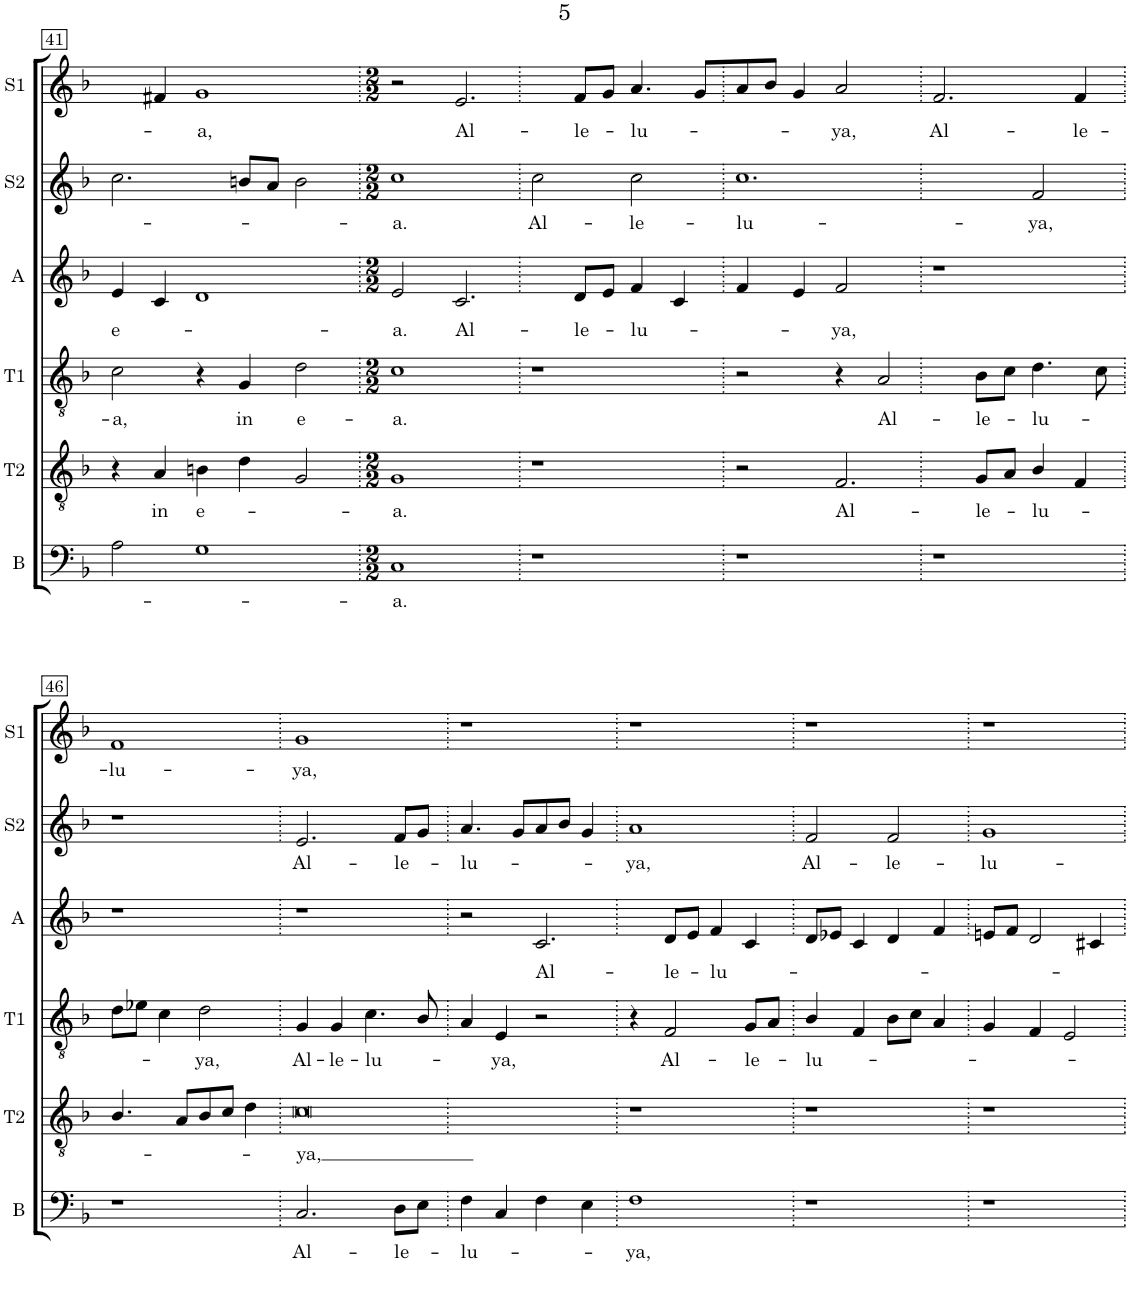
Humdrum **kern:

**kern	**text	**kern	**text	**kern	**text	**kern	**text	**kern	**text	**kern	**text
*part6	*part6	*part5	*part5	*part4	*part4	*part3	*part3	*part2	*part2	*part1	*part1
*staff6	*staff6	*staff5	*staff5	*staff4	*staff4	*staff3	*staff3	*staff2	*staff2	*staff1	*staff1
*I"Bass	*	*I"Tenor 2	*	*I"Tenor 1	*	*I"Alto	*	*I"Soprano 2	*	*I"Soprano 1	*
*I'B	*	*I'T2	*	*I'T1	*	*I'A	*	*I'S2	*	*I'S1	*
!!LO:PB:g=z
*clefF4	*	*clefGv2	*	*clefGv2	*	*clefG2	*	*clefG2	*	*clefG2	*
*k[b-]	*	*k[b-]	*	*k[b-]	*	*k[b-]	*	*k[b-]	*	*k[b-]	*
*F:	*	*F:	*	*F:	*	*F:	*	*F:	*	*F:	*
*M3/2	*	*M3/2	*	*M3/2	*	*M3/2	*	*M3/2	*	*M3/2	*
=41	=41	=41	=41	=41	=41	=41	=41	=41	=41	=41	=41
!	!	!	!	!	!LO:LY:b	!	!LO:LY:b	!	!	!	!
2A\	.	4r	.	2c\	-a,	4e/	e-	2.cc\	.	4g/]	.
!	!	!	!LO:LY:b	!	!	!	!	!	!	!	!
.	.	4A/	in	.	.	4c/	.	.	.	4f#X/	.
!	!	!	!LO:LY:b	!	!	!	!	!	!	!	!LO:LY:b
1G	.	4Bn\	e-	4r	.	1d	.	.	.	1g	-a,
!	!	!	!	!	!LO:LY:b	!	!	!	!	!	!
.	.	4d\	.	4G/	in	.	.	8bn/L	.	.	.
.	.	.	.	.	.	.	.	8a/J	.	.	.
!	!	!	!	!	!LO:LY:b	!	!	!	!	!	!
.	.	2G/	.	2d\	e-	.	.	2b\	.	.	.
=42.	=42.	=42.	=42.	=42.	=42.	=42.	=42.	=42.	=42.	=42.	=42.
*M2/2	*	*M2/2	*	*M2/2	*	*M2/2	*	*M2/2	*	*M2/2	*
!	!LO:LY:b	!	!LO:LY:b	!	!LO:LY:b	!	!LO:LY:b	!	!LO:LY:b	!	!
1C	-a.	1G	-a.	1c	-a.	2e/	-a.	1cc	-a.	2r	.
!	!	!	!	!	!	!LO:N:vis=2.	!LO:LY:b	!	!	!LO:N:vis=2.	!LO:LY:b
.	.	.	.	.	.	[2c/	Al-	.	.	[2e/	Al-
=43.	=43.	=43.	=43.	=43.	=43.	=43.	=43.	=43.	=43.	=43.	=43.
!	!	!	!	!	!	!	!	!	!LO:LY:b	!	!
1r	.	1r	.	1r	.	4c/]	.	2cc\	Al-	4e/]	.
!	!	!	!	!	!	!	!LO:LY:b	!	!	!	!LO:LY:b
.	.	.	.	.	.	8d/L	-le-	.	.	8f/L	-le-
.	.	.	.	.	.	8e/J	.	.	.	8g/J	.
!	!	!	!	!	!	!	!LO:LY:b	!	!LO:LY:b	!	!LO:LY:b
.	.	.	.	.	.	4f/	-lu-	2cc\	-le-	4.a/	-lu-
.	.	.	.	.	.	4c/	.	.	.	.	.
.	.	.	.	.	.	.	.	.	.	8g/L	.
=44.	=44.	=44.	=44.	=44.	=44.	=44.	=44.	=44.	=44.	=44.	=44.
!	!	!	!	!	!	!	!	!LO:N:vis=1.	!LO:LY:b	!	!
1r	.	2r	.	2r	.	4f/	.	[1cc	-lu-	8a/	.
.	.	.	.	.	.	.	.	.	.	8b-/J	.
.	.	.	.	.	.	4e/	.	.	.	4g/	.
!	!	!LO:N:vis=2.	!LO:LY:b	!	!	!	!LO:LY:b	!	!	!	!LO:LY:b
.	.	[2F/	Al-	4r	.	2f/	-ya,	.	.	2a/	-ya,
!	!	!	!	!	!LO:LY:b	!	!	!	!	!	!
.	.	.	.	[4A/	Al-	.	.	.	.	.	.
=45.	=45.	=45.	=45.	=45.	=45.	=45.	=45.	=45.	=45.	=45.	=45.
!	!	!	!	!	!	!	!	!	!	!	!LO:LY:b
1r	.	4F/]	.	4A/]	.	1r	.	2cc\]	.	2.f/	Al-
!	!	!	!LO:LY:b	!	!LO:LY:b	!	!	!	!	!	!
.	.	8G/L	-le-	8B-\L	-le-	.	.	.	.	.	.
.	.	8A/J	.	8c\J	.	.	.	.	.	.	.
!	!	!	!LO:LY:b	!	!LO:LY:b	!	!	!	!LO:LY:b	!	!
.	.	4B-/	-lu-	4.d\	-lu-	.	.	2f/	-ya,	.	.
!	!	!	!	!	!	!	!	!	!	!	!LO:LY:b
.	.	4F/	.	.	.	.	.	.	.	4f/	-le-
.	.	.	.	8c\	.	.	.	.	.	.	.
!!LO:LB:g=z
=46.	=46.	=46.	=46.	=46.	=46.	=46.	=46.	=46.	=46.	=46.	=46.
!	!	!	!	!	!	!	!	!	!	!	!LO:LY:b
1r	.	4.B-/	.	8d\L	.	1r	.	1r	.	1f	-lu-
.	.	.	.	8e-X\J	.	.	.	.	.	.	.
.	.	.	.	4c\	.	.	.	.	.	.	.
.	.	8A/L	.	.	.	.	.	.	.	.	.
!	!	!	!	!	!LO:LY:b	!	!	!	!	!	!
.	.	8B-/	.	2d\	-ya,	.	.	.	.	.	.
.	.	8c/J	.	.	.	.	.	.	.	.	.
.	.	4d\	.	.	.	.	.	.	.	.	.
=47.	=47.	=47.	=47.	=47.	=47.	=47.	=47.	=47.	=47.	=47.	=47.
!	!LO:LY:b	!	!LO:LY:b	!	!LO:LY:b	!	!	!	!LO:LY:b	!	!LO:LY:b
2.C/	Al-	[1c	-ya,	4G/	Al-	1r	.	2.e/	Al-	1g	-ya,
!	!	!	!	!	!LO:LY:b	!	!	!	!	!	!
.	.	.	.	4G/	-le-	.	.	.	.	.	.
!	!	!	!	!	!LO:LY:b	!	!	!	!	!	!
.	.	.	.	4.c\	-lu-	.	.	.	.	.	.
!	!LO:LY:b	!	!	!	!	!	!	!	!LO:LY:b	!	!
8D\L	-le-	.	.	.	.	.	.	8f/L	-le-	.	.
8E\J	.	.	.	8B-/	.	.	.	8g/J	.	.	.
=48.	=48.	=48.	=48.	=48.	=48.	=48.	=48.	=48.	=48.	=48.	=48.
!	!LO:LY:b	!	!	!	!	!	!	!	!LO:LY:b	!	!
4F\	-lu-	1c]	.	4A/	.	2r	.	4.a/	-lu-	1r	.
!	!	!	!	!	!LO:LY:b	!	!	!	!	!	!
4C/	.	.	.	4E/	-ya,	.	.	.	.	.	.
.	.	.	.	.	.	.	.	8g/L	.	.	.
!	!	!	!	!	!	!LO:N:vis=2.	!LO:LY:b	!	!	!	!
4F\	.	.	.	2r	.	[2c/	Al-	8a/	.	.	.
.	.	.	.	.	.	.	.	8b-/J	.	.	.
4E\	.	.	.	.	.	.	.	4g/	.	.	.
=49.	=49.	=49.	=49.	=49.	=49.	=49.	=49.	=49.	=49.	=49.	=49.
!	!LO:LY:b	!	!	!	!	!	!	!	!LO:LY:b	!	!
1F	-ya,	1r	.	4r	.	4c/]	.	1a	-ya,	1r	.
!	!	!	!	!	!LO:LY:b	!	!LO:LY:b	!	!	!	!
.	.	.	.	2F/	Al-	8d/L	-le-	.	.	.	.
.	.	.	.	.	.	8e/J	.	.	.	.	.
!	!	!	!	!	!	!	!LO:LY:b	!	!	!	!
.	.	.	.	.	.	4f/	-lu-	.	.	.	.
!	!	!	!	!	!LO:LY:b	!	!	!	!	!	!
.	.	.	.	8G/L	-le-	4c/	.	.	.	.	.
.	.	.	.	8A/J	.	.	.	.	.	.	.
=50.	=50.	=50.	=50.	=50.	=50.	=50.	=50.	=50.	=50.	=50.	=50.
!	!	!	!	!	!LO:LY:b	!	!	!	!LO:LY:b	!	!
1r	.	1r	.	4B-/	-lu-	8d/L	.	2f/	Al-	1r	.
.	.	.	.	.	.	8e-X/J	.	.	.	.	.
.	.	.	.	4F/	.	4c/	.	.	.	.	.
!	!	!	!	!	!	!	!	!	!LO:LY:b	!	!
.	.	.	.	8B-\L	.	4d/	.	2f/	-le-	.	.
.	.	.	.	8c\J	.	.	.	.	.	.	.
.	.	.	.	4A/	.	4f/	.	.	.	.	.
=51.	=51.	=51.	=51.	=51.	=51.	=51.	=51.	=51.	=51.	=51.	=51.
!	!	!	!	!	!	!	!	!	!LO:LY:b	!	!
1r	.	1r	.	4G/	.	8en/L	.	1g	-lu-	1r	.
.	.	.	.	.	.	8f/J	.	.	.	.	.
.	.	.	.	4F/	.	2d/	.	.	.	.	.
.	.	.	.	2E/	.	.	.	.	.	.	.
.	.	.	.	.	.	4c#X/	.	.	.	.	.
=.	=.	=.	=.	=.	=.	=.	=.	=.	=.	=.	=.
*-	*-	*-	*-	*-	*-	*-	*-	*-	*-	*-	*-
